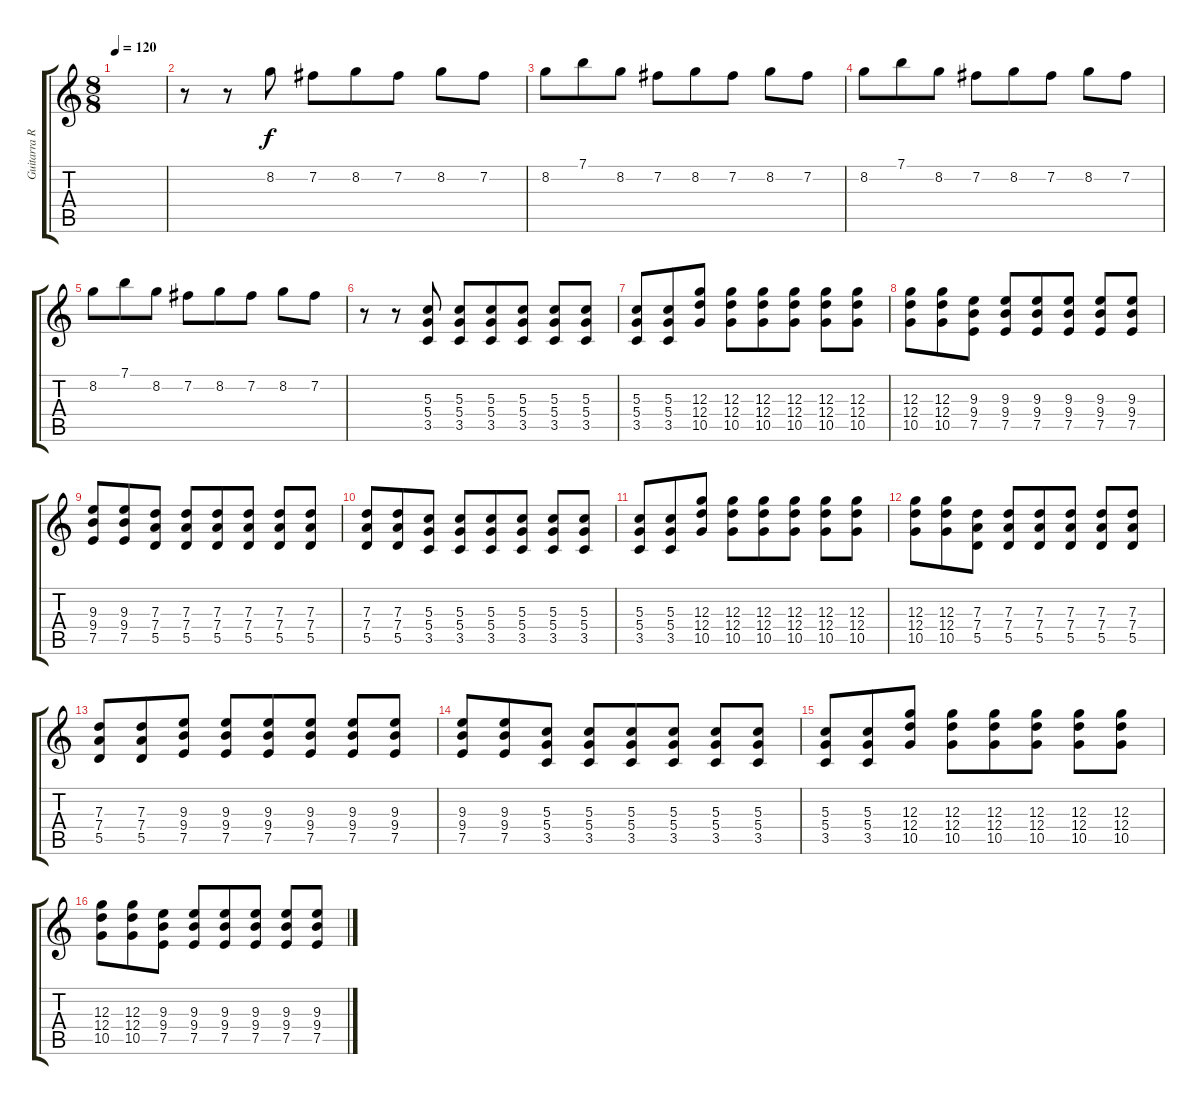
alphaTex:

\track ("Guitarra Rítmica" "Guitarra R") {instrument distortionguitar}
\staff {score tabs}
\tuning (E4 B3 G3 D3 A2 D2) {hide}
\ts (8 8)
\tempo 120
\clef g2
\ks c
|
r.8 r.8 8.2.8 7.2.8 8.2.8 7.2.8 8.2.8 7.2.8 |
8.2.8 7.1.8 8.2.8 7.2.8 8.2.8 7.2.8 8.2.8 7.2.8 |
8.2.8 7.1.8 8.2.8 7.2.8 8.2.8 7.2.8 8.2.8 7.2.8 |
8.2.8 7.1.8 8.2.8 7.2.8 8.2.8 7.2.8 8.2.8 7.2.8 |
r.8 r.8 (5.3 5.4 3.5).8 (5.3 5.4 3.5).8 (5.3 5.4 3.5).8 (5.3 5.4 3.5).8 (5.3 5.4 3.5).8 (5.3 5.4 3.5).8 |
(5.3 5.4 3.5).8 (5.3 5.4 3.5).8 (12.3 12.4 10.5).8 (12.3 12.4 10.5).8 (12.3 12.4 10.5).8 (12.3 12.4 10.5).8 (12.3 12.4 10.5).8 (12.3 12.4 10.5).8 |
(12.3 12.4 10.5).8 (12.3 12.4 10.5).8 (9.3 9.4 7.5).8 (9.3 9.4 7.5).8 (9.3 9.4 7.5).8 (9.3 9.4 7.5).8 (9.3 9.4 7.5).8 (9.3 9.4 7.5).8 |
(9.3 9.4 7.5).8 (9.3 9.4 7.5).8 (7.3 7.4 5.5).8 (7.3 7.4 5.5).8 (7.3 7.4 5.5).8 (7.3 7.4 5.5).8 (7.3 7.4 5.5).8 (7.3 7.4 5.5).8 |
(7.3 7.4 5.5).8 (7.3 7.4 5.5).8 (5.3 5.4 3.5).8 (5.3 5.4 3.5).8 (5.3 5.4 3.5).8 (5.3 5.4 3.5).8 (5.3 5.4 3.5).8 (5.3 5.4 3.5).8 |
(5.3 5.4 3.5).8 (5.3 5.4 3.5).8 (12.3 12.4 10.5).8 (12.3 12.4 10.5).8 (12.3 12.4 10.5).8 (12.3 12.4 10.5).8 (12.3 12.4 10.5).8 (12.3 12.4 10.5).8 |
(12.3 12.4 10.5).8 (12.3 12.4 10.5).8 (7.3 7.4 5.5).8 (7.3 7.4 5.5).8 (7.3 7.4 5.5).8 (7.3 7.4 5.5).8 (7.3 7.4 5.5).8 (7.3 7.4 5.5).8 |
(7.3 7.4 5.5).8 (7.3 7.4 5.5).8 (9.3 9.4 7.5).8 (9.3 9.4 7.5).8 (9.3 9.4 7.5).8 (9.3 9.4 7.5).8 (9.3 9.4 7.5).8 (9.3 9.4 7.5).8 |
(9.3 9.4 7.5).8 (9.3 9.4 7.5).8 (5.3 5.4 3.5).8 (5.3 5.4 3.5).8 (5.3 5.4 3.5).8 (5.3 5.4 3.5).8 (5.3 5.4 3.5).8 (5.3 5.4 3.5).8 |
(5.3 5.4 3.5).8 (5.3 5.4 3.5).8 (12.3 12.4 10.5).8 (12.3 12.4 10.5).8 (12.3 12.4 10.5).8 (12.3 12.4 10.5).8 (12.3 12.4 10.5).8 (12.3 12.4 10.5).8 |
(12.3 12.4 10.5).8 (12.3 12.4 10.5).8 (9.3 9.4 7.5).8 (9.3 9.4 7.5).8 (9.3 9.4 7.5).8 (9.3 9.4 7.5).8 (9.3 9.4 7.5).8 (9.3 9.4 7.5).8
